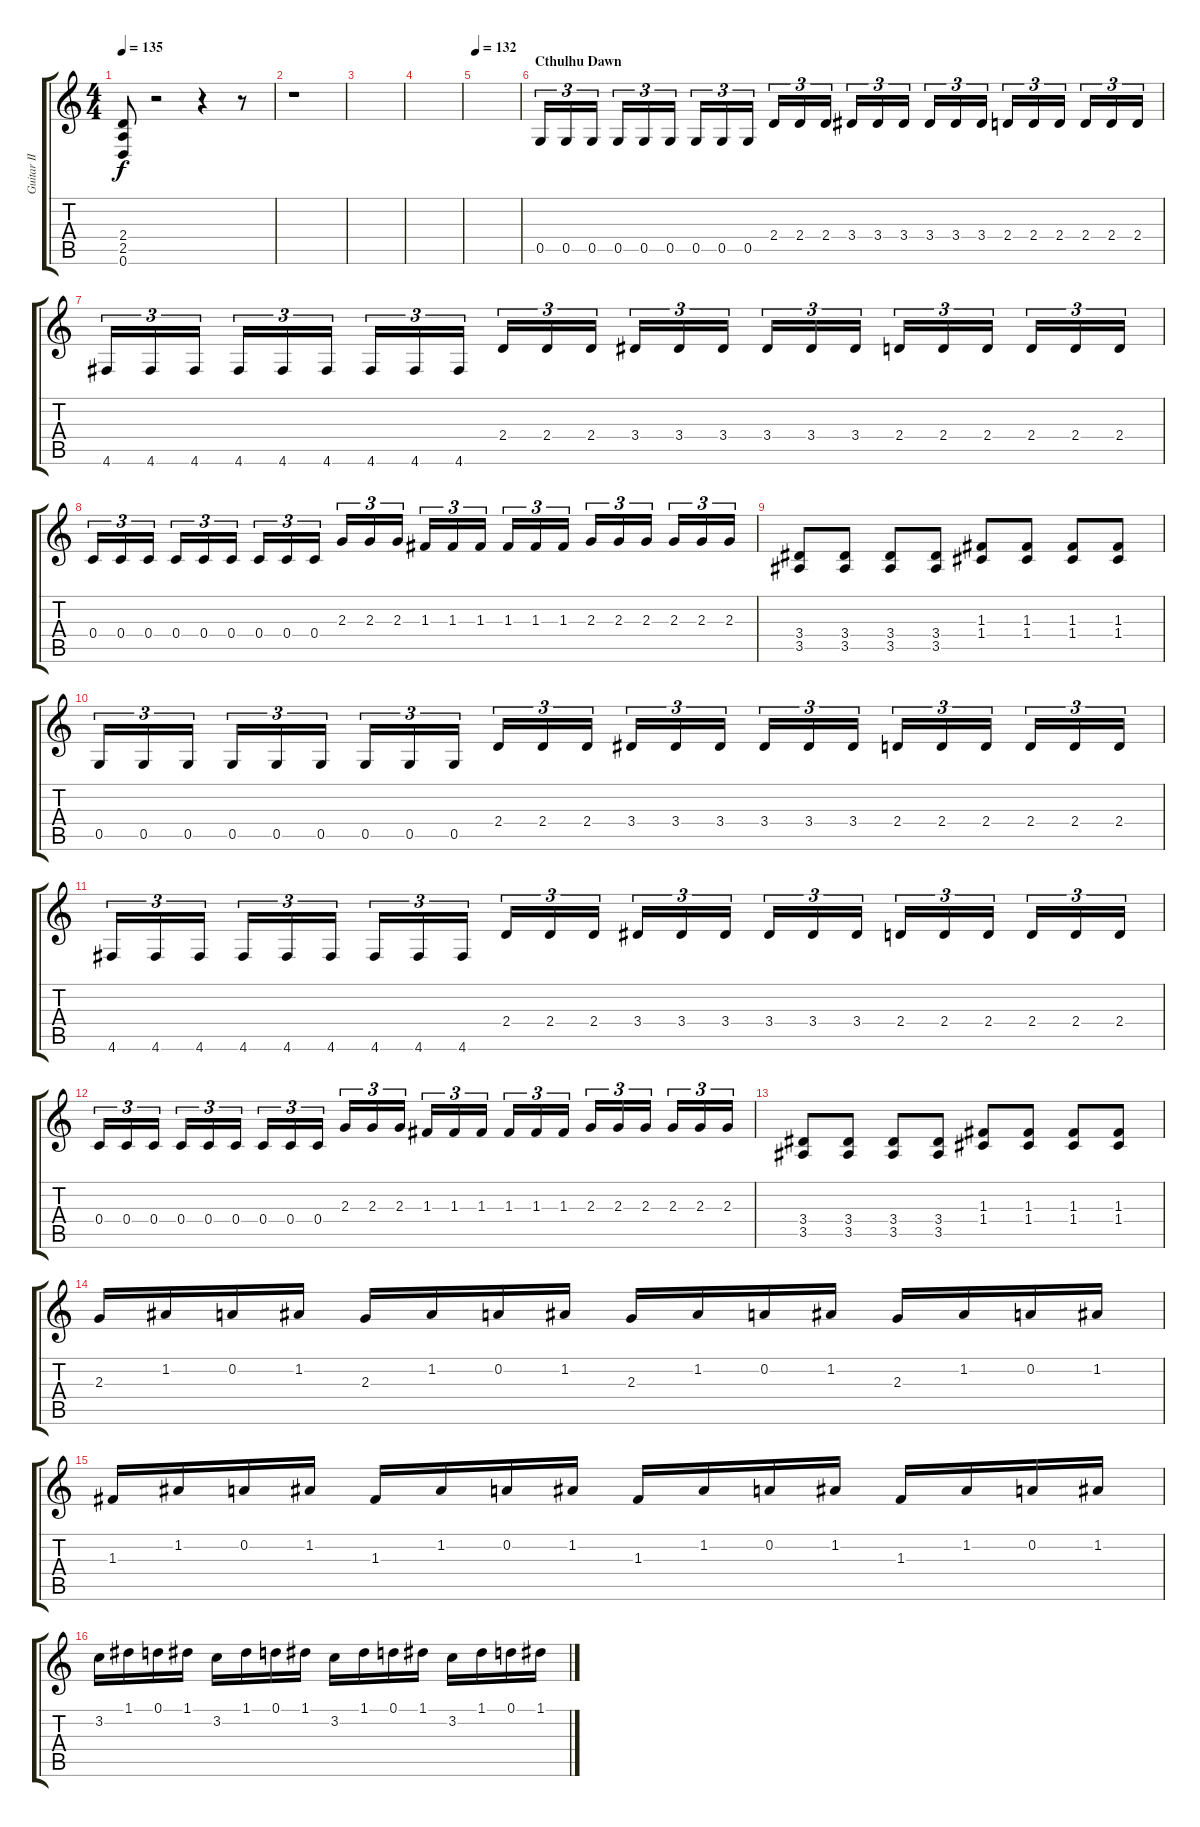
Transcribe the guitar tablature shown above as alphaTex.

\track ("Guitar II" "Guitar II") {instrument distortionguitar}
\staff {score tabs}
\tuning (D4 A3 F3 C3 G2 D2) {hide}
\ts (4 4)
\tempo 135
\clef g2
\ks c
(2.4 2.5 0.6).8{dy f} r.2 r.4 r.8 |
r.1 |
|
|
\tempo 132
|
\section ("" "Cthulhu Dawn")
0.5.16{tu (3 2)} 0.5.16{tu (3 2)} 0.5.16{tu (3 2)} 0.5.16{tu (3 2)} 0.5.16{tu (3 2)} 0.5.16{tu (3 2)} 0.5.16{tu (3 2)} 0.5.16{tu (3 2)} 0.5.16{tu (3 2)} 2.4.16{tu (3 2)} 2.4.16{tu (3 2)} 2.4.16{tu (3 2)} 3.4.16{tu (3 2)} 3.4.16{tu (3 2)} 3.4.16{tu (3 2)} 3.4.16{tu (3 2)} 3.4.16{tu (3 2)} 3.4.16{tu (3 2)} 2.4.16{tu (3 2)} 2.4.16{tu (3 2)} 2.4.16{tu (3 2)} 2.4.16{tu (3 2)} 2.4.16{tu (3 2)} 2.4.16{tu (3 2)} |
4.6.16{tu (3 2)} 4.6.16{tu (3 2)} 4.6.16{tu (3 2)} 4.6.16{tu (3 2)} 4.6.16{tu (3 2)} 4.6.16{tu (3 2)} 4.6.16{tu (3 2)} 4.6.16{tu (3 2)} 4.6.16{tu (3 2)} 2.4.16{tu (3 2)} 2.4.16{tu (3 2)} 2.4.16{tu (3 2)} 3.4.16{tu (3 2)} 3.4.16{tu (3 2)} 3.4.16{tu (3 2)} 3.4.16{tu (3 2)} 3.4.16{tu (3 2)} 3.4.16{tu (3 2)} 2.4.16{tu (3 2)} 2.4.16{tu (3 2)} 2.4.16{tu (3 2)} 2.4.16{tu (3 2)} 2.4.16{tu (3 2)} 2.4.16{tu (3 2)} |
0.4.16{tu (3 2)} 0.4.16{tu (3 2)} 0.4.16{tu (3 2)} 0.4.16{tu (3 2)} 0.4.16{tu (3 2)} 0.4.16{tu (3 2)} 0.4.16{tu (3 2)} 0.4.16{tu (3 2)} 0.4.16{tu (3 2)} 2.3.16{tu (3 2)} 2.3.16{tu (3 2)} 2.3.16{tu (3 2)} 1.3.16{tu (3 2)} 1.3.16{tu (3 2)} 1.3.16{tu (3 2)} 1.3.16{tu (3 2)} 1.3.16{tu (3 2)} 1.3.16{tu (3 2)} 2.3.16{tu (3 2)} 2.3.16{tu (3 2)} 2.3.16{tu (3 2)} 2.3.16{tu (3 2)} 2.3.16{tu (3 2)} 2.3.16{tu (3 2)} |
(3.4 3.5).8 (3.4 3.5).8 (3.4 3.5).8 (3.4 3.5).8 (1.3 1.4).8 (1.3 1.4).8 (1.3 1.4).8 (1.3 1.4).8 |
0.5.16{tu (3 2)} 0.5.16{tu (3 2)} 0.5.16{tu (3 2)} 0.5.16{tu (3 2)} 0.5.16{tu (3 2)} 0.5.16{tu (3 2)} 0.5.16{tu (3 2)} 0.5.16{tu (3 2)} 0.5.16{tu (3 2)} 2.4.16{tu (3 2)} 2.4.16{tu (3 2)} 2.4.16{tu (3 2)} 3.4.16{tu (3 2)} 3.4.16{tu (3 2)} 3.4.16{tu (3 2)} 3.4.16{tu (3 2)} 3.4.16{tu (3 2)} 3.4.16{tu (3 2)} 2.4.16{tu (3 2)} 2.4.16{tu (3 2)} 2.4.16{tu (3 2)} 2.4.16{tu (3 2)} 2.4.16{tu (3 2)} 2.4.16{tu (3 2)} |
4.6.16{tu (3 2)} 4.6.16{tu (3 2)} 4.6.16{tu (3 2)} 4.6.16{tu (3 2)} 4.6.16{tu (3 2)} 4.6.16{tu (3 2)} 4.6.16{tu (3 2)} 4.6.16{tu (3 2)} 4.6.16{tu (3 2)} 2.4.16{tu (3 2)} 2.4.16{tu (3 2)} 2.4.16{tu (3 2)} 3.4.16{tu (3 2)} 3.4.16{tu (3 2)} 3.4.16{tu (3 2)} 3.4.16{tu (3 2)} 3.4.16{tu (3 2)} 3.4.16{tu (3 2)} 2.4.16{tu (3 2)} 2.4.16{tu (3 2)} 2.4.16{tu (3 2)} 2.4.16{tu (3 2)} 2.4.16{tu (3 2)} 2.4.16{tu (3 2)} |
0.4.16{tu (3 2)} 0.4.16{tu (3 2)} 0.4.16{tu (3 2)} 0.4.16{tu (3 2)} 0.4.16{tu (3 2)} 0.4.16{tu (3 2)} 0.4.16{tu (3 2)} 0.4.16{tu (3 2)} 0.4.16{tu (3 2)} 2.3.16{tu (3 2)} 2.3.16{tu (3 2)} 2.3.16{tu (3 2)} 1.3.16{tu (3 2)} 1.3.16{tu (3 2)} 1.3.16{tu (3 2)} 1.3.16{tu (3 2)} 1.3.16{tu (3 2)} 1.3.16{tu (3 2)} 2.3.16{tu (3 2)} 2.3.16{tu (3 2)} 2.3.16{tu (3 2)} 2.3.16{tu (3 2)} 2.3.16{tu (3 2)} 2.3.16{tu (3 2)} |
(3.4 3.5).8 (3.4 3.5).8 (3.4 3.5).8 (3.4 3.5).8 (1.3 1.4).8 (1.3 1.4).8 (1.3 1.4).8 (1.3 1.4).8 |
2.3.16 1.2.16 0.2.16 1.2.16 2.3.16 1.2.16 0.2.16 1.2.16 2.3.16 1.2.16 0.2.16 1.2.16 2.3.16 1.2.16 0.2.16 1.2.16 |
1.3.16 1.2.16 0.2.16 1.2.16 1.3.16 1.2.16 0.2.16 1.2.16 1.3.16 1.2.16 0.2.16 1.2.16 1.3.16 1.2.16 0.2.16 1.2.16 |
3.2.16 1.1.16 0.1.16 1.1.16 3.2.16 1.1.16 0.1.16 1.1.16 3.2.16 1.1.16 0.1.16 1.1.16 3.2.16 1.1.16 0.1.16 1.1.16
